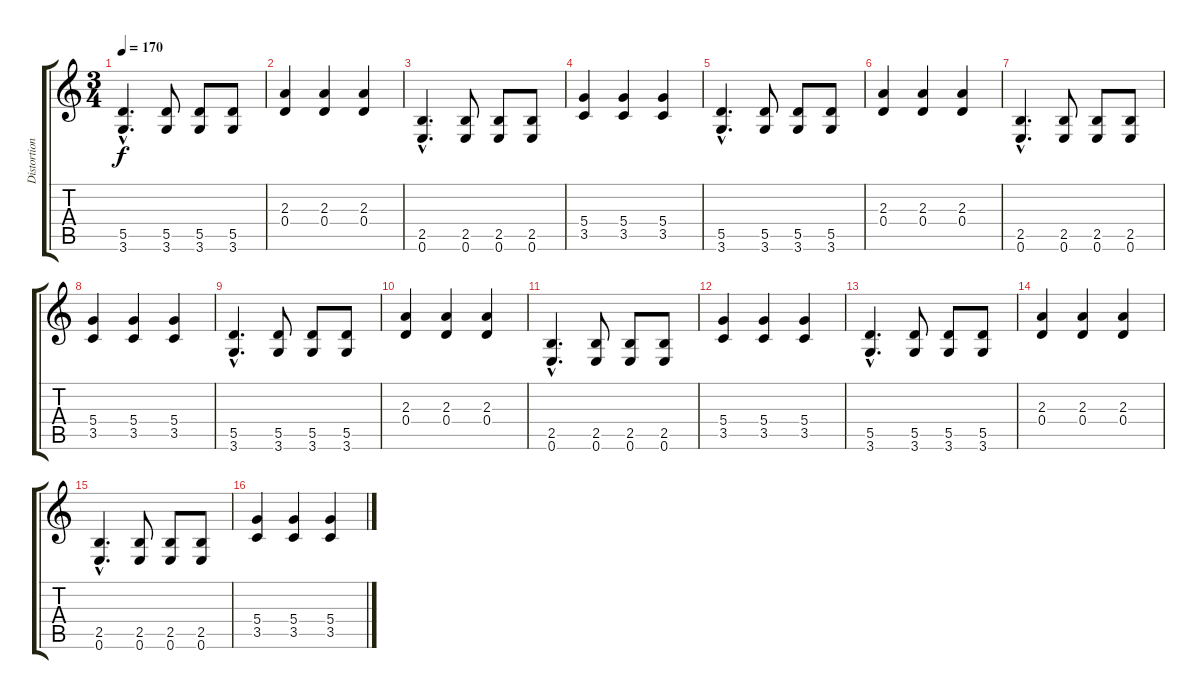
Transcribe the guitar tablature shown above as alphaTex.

\track ("Distortion Lead" "Distortion") {instrument distortionguitar}
\staff {score tabs}
\tuning (E4 B3 G3 D3 A2 E2) {hide}
\ts (3 4)
\tempo 170
\clef g2
\ks c
(5.5{hac} 3.6{hac}).4{d dy f} (5.5 3.6).8 (5.5 3.6).8 (5.5 3.6).8 |
(2.3 0.4).4 (2.3 0.4).4 (2.3 0.4).4 |
(2.5{hac} 0.6{hac}).4{d} (2.5 0.6).8 (2.5 0.6).8 (2.5 0.6).8 |
(5.4 3.5).4 (5.4 3.5).4 (5.4 3.5).4 |
(5.5{hac} 3.6{hac}).4{d} (5.5 3.6).8 (5.5 3.6).8 (5.5 3.6).8 |
(2.3 0.4).4 (2.3 0.4).4 (2.3 0.4).4 |
(2.5{hac} 0.6{hac}).4{d} (2.5 0.6).8 (2.5 0.6).8 (2.5 0.6).8 |
(5.4 3.5).4 (5.4 3.5).4 (5.4 3.5).4 |
(5.5{hac} 3.6{hac}).4{d} (5.5 3.6).8 (5.5 3.6).8 (5.5 3.6).8 |
(2.3 0.4).4 (2.3 0.4).4 (2.3 0.4).4 |
(2.5{hac} 0.6{hac}).4{d} (2.5 0.6).8 (2.5 0.6).8 (2.5 0.6).8 |
(5.4 3.5).4 (5.4 3.5).4 (5.4 3.5).4 |
(5.5{hac} 3.6{hac}).4{d} (5.5 3.6).8 (5.5 3.6).8 (5.5 3.6).8 |
(2.3 0.4).4 (2.3 0.4).4 (2.3 0.4).4 |
(2.5{hac} 0.6{hac}).4{d} (2.5 0.6).8 (2.5 0.6).8 (2.5 0.6).8 |
(5.4 3.5).4 (5.4 3.5).4 (5.4 3.5).4
